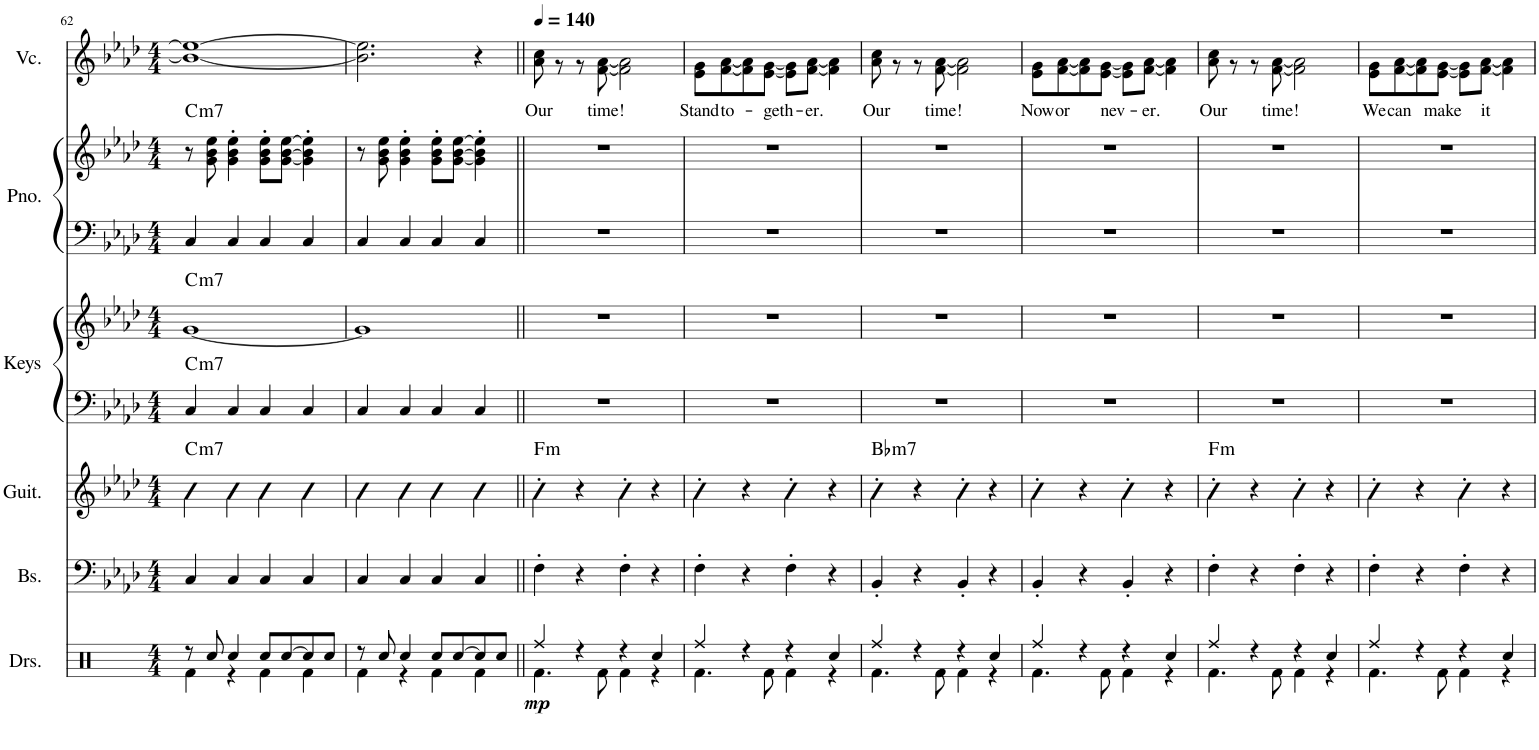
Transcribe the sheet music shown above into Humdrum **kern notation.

**kern	**kern	**harte	**kern	**kern	**harte	**kern	**kern	**harte	**kern	**text	**kern	**text
*part6	*part5	*part5	*part4	*part4	*part4	*part3	*part3	*part3	*part2	*part2	*part1	*part1
*staff8	*staff7	*	*staff6	*staff5	*	*staff4	*staff3	*	*staff2	*staff2	*staff1	*staff1
*I"Bass	*I"Guitar	*	*I"Keyboards	*	*	*I"Piano	*	*	*I"BACK Vocal	*	*I"Vocal	*
*I'Bs.	*I'Guit.	*	*I'Keys	*	*	*I'Pno.	*	*	*I'Bk.	*	*I'Vc.	*
!!LO:PB:g=z
*clefF4	*clefG2	*	*clefF4	*clefG2	*	*clefF4	*clefG2	*	*clefG2	*	*clefG2	*
*Trd7c12	*Trd7c12	*	*	*	*	*	*	*	*	*	*	*
*k[b-e-a-d-]	*k[b-e-a-d-]	*	*k[b-e-a-d-]	*k[b-e-a-d-]	*	*k[b-e-a-d-]	*k[b-e-a-d-]	*	*k[b-e-a-d-]	*	*k[b-e-a-d-]	*
*M4/4	*M4/4	*	*M4/4	*M4/4	*	*M4/4	*M4/4	*	*M4/4	*	*M4/4	*
=62	=62	=62	=62	=62	=62	=62	=62	=62	=62	=62	=62	=62
!	!	!LO:H:kt=m7	!	!	!LO:H:n=1:kt=m7	!	!	!	!	!	!	!
!	!	!	!	!	!LO:H:n=2:kt=m7	!	!	!LO:H:kt=m7	!	!	!	!
4C/	4c\	C:min7	4C/	[1g	C:min7 C:min7	4C/	8r	C:min7	2.b-]	.	1b-_ 1ee-_	.
.	.	.	.	.	.	.	8g\ 8b-\ 8ee-\	.	.	.	.	.
4C/	4c\	.	4C/	.	.	4C/	4g\' 4b-\' 4ee-\'	.	.	.	.	.
4C/	4c\	.	4C/	.	.	4C/	8g\' 8b-\' 8ee-\'L	.	.	.	.	.
.	.	.	.	.	.	.	[8g\ [8b-\ [8ee-\J	.	.	.	.	.
4C/	4c\	.	4C/	.	.	4C/	4g\]' 4b-\]' 4ee-\]'	.	4e-	If	.	.
=63	=63	=63	=63	=63	=63	=63	=63	=63	=63	=63	=63	=63
4C/	4c\	.	4C/	1g]	.	4C/	8r	.	1r	.	2.b-\] 2.ee-\]	.
.	.	.	.	.	.	.	8g\ 8b-\ 8ee-\	.	.	.	.	.
4C/	4c\	.	4C/	.	.	4C/	4g\' 4b-\' 4ee-\'	.	.	.	.	.
4C/	4c\	.	4C/	.	.	4C/	8g\' 8b-\' 8ee-\'L	.	.	.	.	.
.	.	.	.	.	.	.	[8g\ [8b-\ [8ee-\J	.	.	.	.	.
4C/	4c\	.	4C/	.	.	4C/	4g\]' 4b-\]' 4ee-\]'	.	.	.	4r	.
=64||	=64||	=64||	=64||	=64||	=64||	=64||	=64||	=64||	=64||	=64||	=64||	=64||
*	*	*	*	*	*	*	*	*	*	*	*MM140	*
*	*	*	*	*	*	*	*	*	*	*	*^	*
!	!	!LO:H:kt=m	!	!	!	!	!	!	!	!	!	!	!LO:LY:b
4F'\	4f'\	F:min	1r	1r	.	1r	1r	.	1r	.	1ryy	8a-\ 8cc\	Our
.	.	.	.	.	.	.	.	.	.	.	.	8r	.
4r	4r	.	.	.	.	.	.	.	.	.	.	8r	.
!	!	!	!	!	!	!	!	!	!	!	!	!	!LO:LY:b
.	.	.	.	.	.	.	.	.	.	.	.	[8f\ [8a-\	time!
4F'\	4f'\	.	.	.	.	.	.	.	.	.	.	2f\] 2a-\]	.
4r	4r	.	.	.	.	.	.	.	.	.	.	.	.
=65	=65	=65	=65	=65	=65	=65	=65	=65	=65	=65	=65	=65	=65
!	!	!	!	!	!	!	!	!	!	!	!	!	!LO:LY:b
4F'\	4f'\	.	1r	1r	.	1r	1r	.	1r	.	1ryy	8e-\ 8g\L	Stand
!	!	!	!	!	!	!	!	!	!	!	!	!	!LO:LY:b
.	.	.	.	.	.	.	.	.	.	.	.	[8f\ [8a-\	to-
4r	4r	.	.	.	.	.	.	.	.	.	.	8f\] 8a-\]	.
!	!	!	!	!	!	!	!	!	!	!	!	!	!LO:LY:b
.	.	.	.	.	.	.	.	.	.	.	.	[8e-\ [8g\J	geth-
4F'\	4f'\	.	.	.	.	.	.	.	.	.	.	8e-\] 8g\]L	.
!	!	!	!	!	!	!	!	!	!	!	!	!	!LO:LY:b
.	.	.	.	.	.	.	.	.	.	.	.	[8f\ [8a-\J	-er.
4r	4r	.	.	.	.	.	.	.	.	.	.	4f\] 4a-\]	.
=66	=66	=66	=66	=66	=66	=66	=66	=66	=66	=66	=66	=66	=66
!	!	!LO:H:kt=m7	!	!	!	!	!	!	!	!	!	!	!LO:LY:b
4BB-'/	4B-'\	Bb:min7	1r	1r	.	1r	1r	.	1r	.	1ryy	8a-\ 8cc\	Our
.	.	.	.	.	.	.	.	.	.	.	.	8r	.
4r	4r	.	.	.	.	.	.	.	.	.	.	8r	.
!	!	!	!	!	!	!	!	!	!	!	!	!	!LO:LY:b
.	.	.	.	.	.	.	.	.	.	.	.	[8f\ [8a-\	time!
4BB-'/	4B-'\	.	.	.	.	.	.	.	.	.	.	2f\] 2a-\]	.
4r	4r	.	.	.	.	.	.	.	.	.	.	.	.
=67	=67	=67	=67	=67	=67	=67	=67	=67	=67	=67	=67	=67	=67
!	!	!	!	!	!	!	!	!	!	!	!	!	!LO:LY:b
4BB-'/	4B-'\	.	1r	1r	.	1r	1r	.	1r	.	1ryy	8e-\ 8g\L	Now
!	!	!	!	!	!	!	!	!	!	!	!	!	!LO:LY:b
.	.	.	.	.	.	.	.	.	.	.	.	[8f\ [8a-\	or
4r	4r	.	.	.	.	.	.	.	.	.	.	8f\] 8a-\]	.
!	!	!	!	!	!	!	!	!	!	!	!	!	!LO:LY:b
.	.	.	.	.	.	.	.	.	.	.	.	[8e-\ [8g\J	nev-
4BB-'/	4B-'\	.	.	.	.	.	.	.	.	.	.	8e-\] 8g\]L	.
!	!	!	!	!	!	!	!	!	!	!	!	!	!LO:LY:b
.	.	.	.	.	.	.	.	.	.	.	.	[8f\ [8a-\J	-er.
4r	4r	.	.	.	.	.	.	.	.	.	.	4f\] 4a-\]	.
=68	=68	=68	=68	=68	=68	=68	=68	=68	=68	=68	=68	=68	=68
!	!	!LO:H:kt=m	!	!	!	!	!	!	!	!	!	!	!LO:LY:b
4F'\	4f'\	F:min	1r	1r	.	1r	1r	.	1r	.	1ryy	8a-\ 8cc\	Our
.	.	.	.	.	.	.	.	.	.	.	.	8r	.
4r	4r	.	.	.	.	.	.	.	.	.	.	8r	.
!	!	!	!	!	!	!	!	!	!	!	!	!	!LO:LY:b
.	.	.	.	.	.	.	.	.	.	.	.	[8f\ [8a-\	time!
4F'\	4f'\	.	.	.	.	.	.	.	.	.	.	2f\] 2a-\]	.
4r	4r	.	.	.	.	.	.	.	.	.	.	.	.
=69	=69	=69	=69	=69	=69	=69	=69	=69	=69	=69	=69	=69	=69
!	!	!	!	!	!	!	!	!	!	!	!	!	!LO:LY:b
4F'\	4f'\	.	1r	1r	.	1r	1r	.	1r	.	1ryy	8e-\ 8g\L	We
!	!	!	!	!	!	!	!	!	!	!	!	!	!LO:LY:b
.	.	.	.	.	.	.	.	.	.	.	.	[8f\ [8a-\	can
4r	4r	.	.	.	.	.	.	.	.	.	.	8f\] 8a-\]	.
!	!	!	!	!	!	!	!	!	!	!	!	!	!LO:LY:b
.	.	.	.	.	.	.	.	.	.	.	.	[8e-\ [8g\J	make
4F'\	4f'\	.	.	.	.	.	.	.	.	.	.	8e-\] 8g\]L	.
!	!	!	!	!	!	!	!	!	!	!	!	!	!LO:LY:b
.	.	.	.	.	.	.	.	.	.	.	.	[8f\ [8a-\J	it
4r	4r	.	.	.	.	.	.	.	.	.	.	4f\] 4a-\]	.
*	*	*	*	*	*	*	*	*	*	*	*v	*v	*
=	=	=	=	=	=	=	=	=	=	=	=	=
*-	*-	*-	*-	*-	*-	*-	*-	*-	*-	*-	*-	*-
